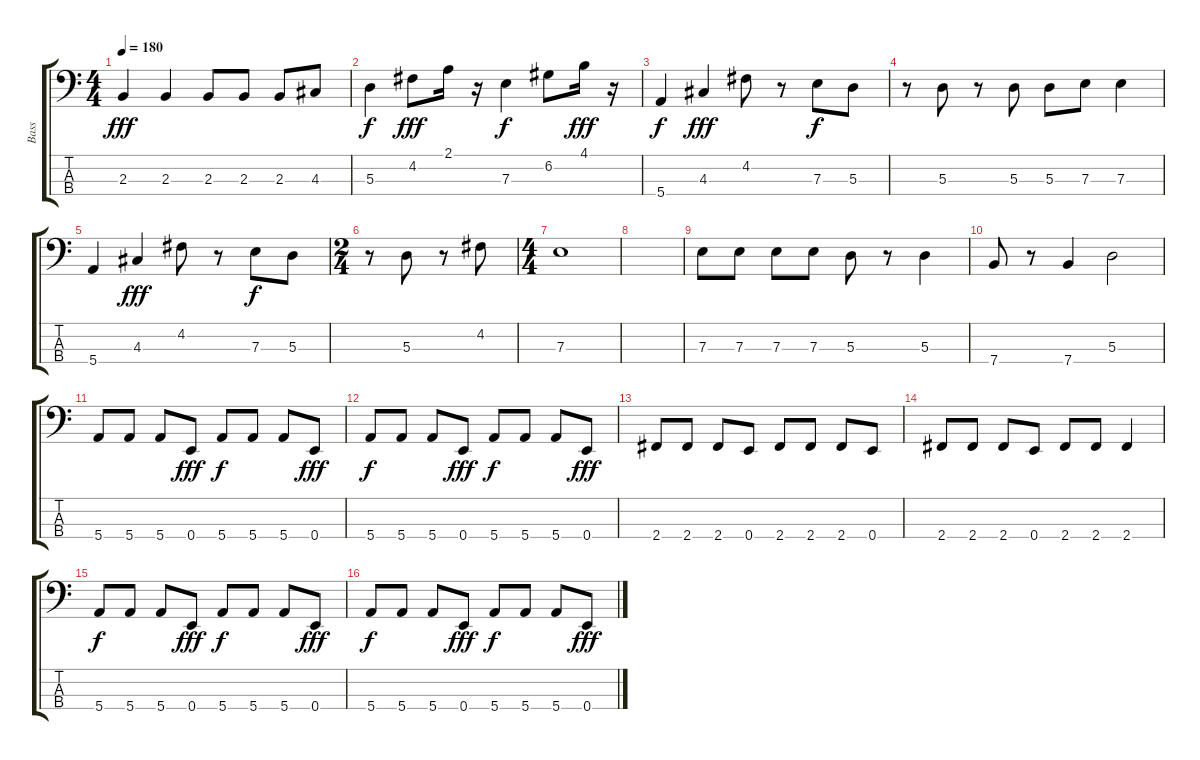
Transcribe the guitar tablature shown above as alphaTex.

\track ("Bass" "Bass") {instrument electricbasspick}
\staff {score tabs}
\tuning (G2 D2 A1 E1) {hide}
\ts (4 4)
\tempo 180
\clef f4
\ks c
2.3.4{dy fff} 2.3.4 2.3.8 2.3.8 2.3.8 4.3.8 |
5.3.4{dy f} 4.2.8{dy fff} 2.1.16 r.16 7.3.4{dy f} 6.2.8 4.1.16{dy fff} r.16 |
5.4.4{dy f} 4.3.4{dy fff} 4.2.8 r.8 7.3.8{dy f} 5.3.8 |
r.8 5.3.8 r.8 5.3.8 5.3.8 7.3.8 7.3.4 |
5.4.4 4.3.4{dy fff} 4.2.8 r.8 7.3.8{dy f} 5.3.8 |
\ts (2 4)
r.8 5.3.8 r.8 4.2.8 |
\ts (4 4)
7.3.1 |
|
7.3.8 7.3.8 7.3.8 7.3.8 5.3.8 r.8 5.3.4 |
7.4.8 r.8 7.4.4 5.3.2 |
5.4.8 5.4.8 5.4.8 0.4.8{dy fff} 5.4.8{dy f} 5.4.8 5.4.8 0.4.8{dy fff} |
5.4.8{dy f} 5.4.8 5.4.8 0.4.8{dy fff} 5.4.8{dy f} 5.4.8 5.4.8 0.4.8{dy fff} |
2.4.8 2.4.8 2.4.8 0.4.8 2.4.8 2.4.8 2.4.8 0.4.8 |
2.4.8 2.4.8 2.4.8 0.4.8 2.4.8 2.4.8 2.4.4 |
5.4.8{dy f} 5.4.8 5.4.8 0.4.8{dy fff} 5.4.8{dy f} 5.4.8 5.4.8 0.4.8{dy fff} |
5.4.8{dy f} 5.4.8 5.4.8 0.4.8{dy fff} 5.4.8{dy f} 5.4.8 5.4.8 0.4.8{dy fff}
